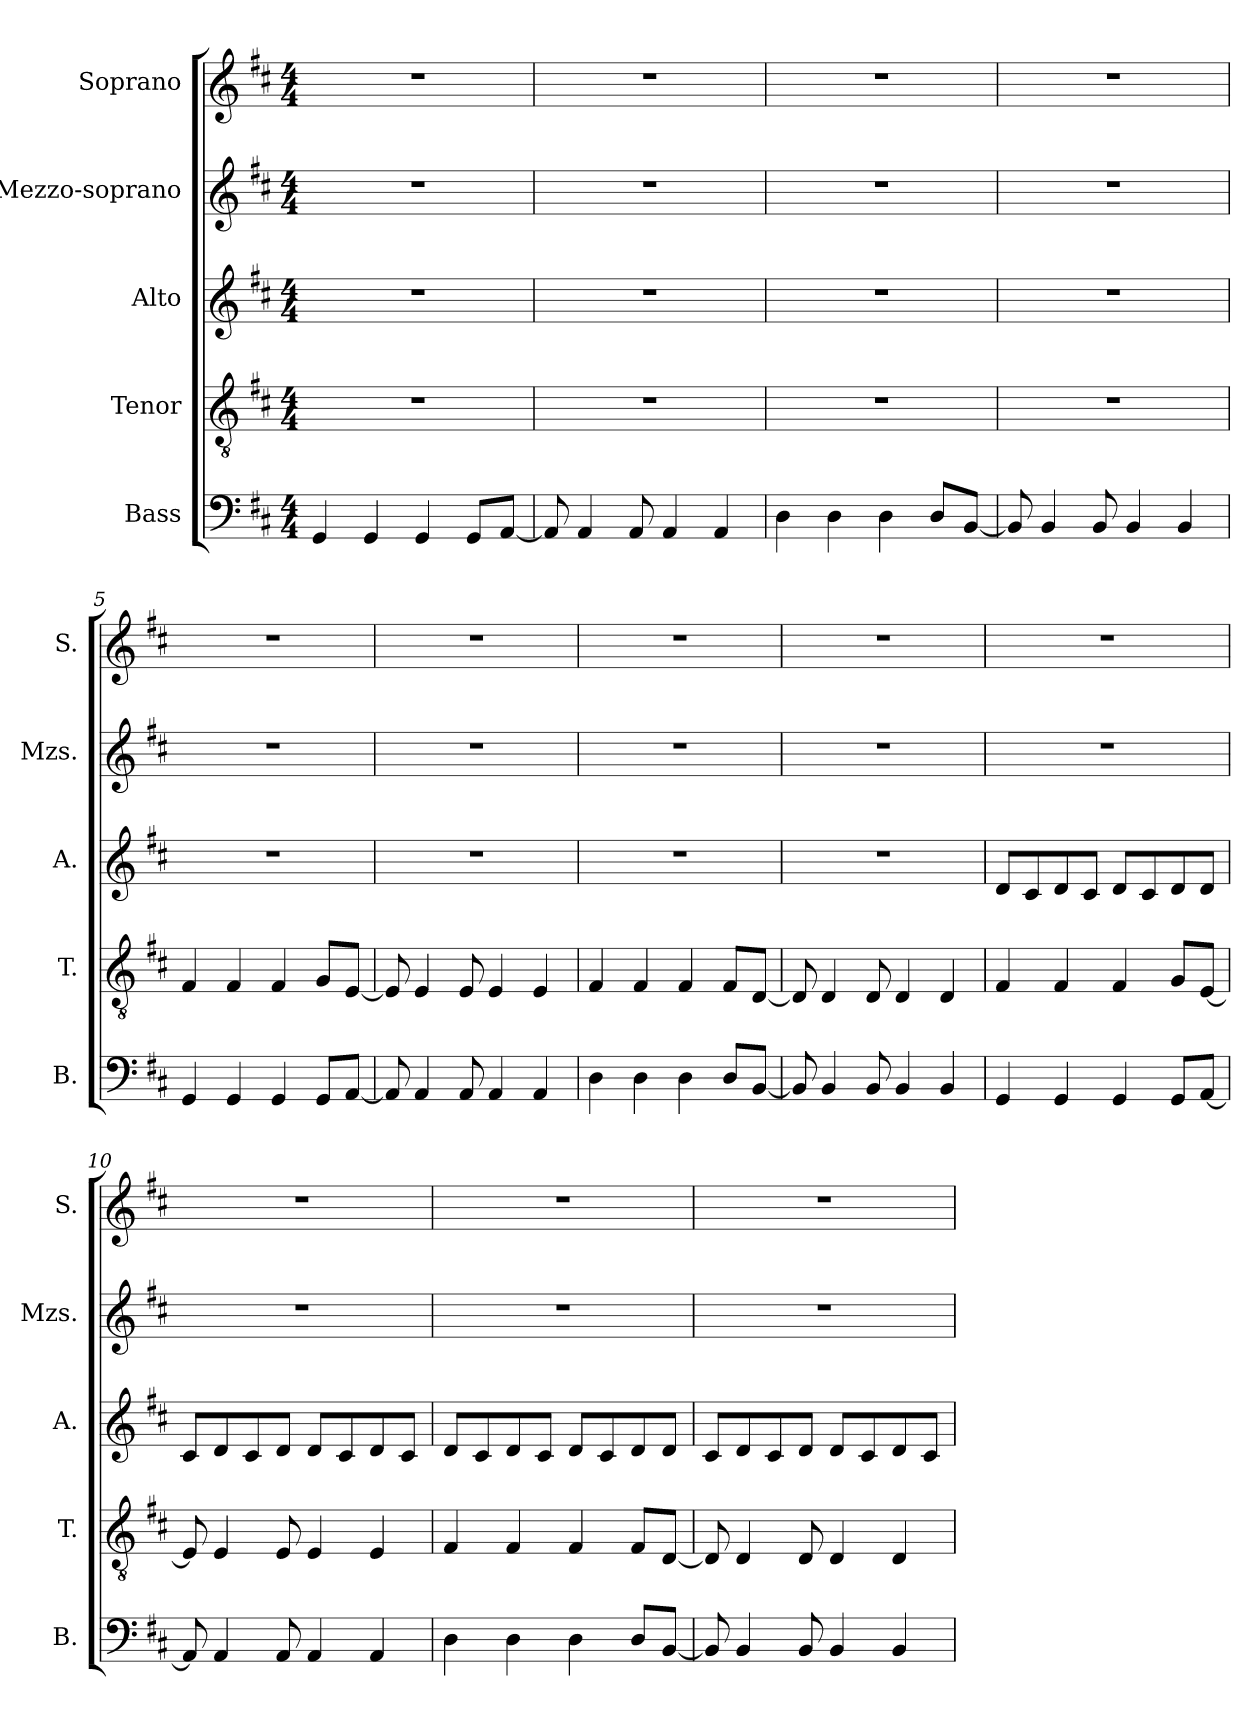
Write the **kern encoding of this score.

**kern	**kern	**kern	**kern	**kern
*part5	*part4	*part3	*part2	*part1
*staff5	*staff4	*staff3	*staff2	*staff1
*I"Bass	*I"Tenor	*I"Alto	*I"Mezzo-soprano	*I"Soprano
*I'B.	*I'T.	*I'A.	*I'Mzs.	*I'S.
*clefF4	*clefGv2	*clefG2	*clefG2	*clefG2
*k[f#c#]	*k[f#c#]	*k[f#c#]	*k[f#c#]	*k[f#c#]
*M4/4	*M4/4	*M4/4	*M4/4	*M4/4
*MM130	*MM130	*MM130	*MM130	*MM130
=1	=1	=1	=1	=1
4GG/	1r	1r	1r	1r
4GG/	.	.	.	.
4GG/	.	.	.	.
8GG/L	.	.	.	.
[8AA/J	.	.	.	.
=2	=2	=2	=2	=2
8AA/]	1r	1r	1r	1r
4AA/	.	.	.	.
8AA/	.	.	.	.
4AA/	.	.	.	.
4AA/	.	.	.	.
=3	=3	=3	=3	=3
4D\	1r	1r	1r	1r
4D\	.	.	.	.
4D\	.	.	.	.
8D/L	.	.	.	.
[8BB/J	.	.	.	.
=4	=4	=4	=4	=4
8BB/]	1r	1r	1r	1r
4BB/	.	.	.	.
8BB/	.	.	.	.
4BB/	.	.	.	.
4BB/	.	.	.	.
=5	=5	=5	=5	=5
4GG/	4F#/	1r	1r	1r
4GG/	4F#/	.	.	.
4GG/	4F#/	.	.	.
8GG/L	8G/L	.	.	.
[8AA/J	[8E/J	.	.	.
!!LO:LB:g=z
=6	=6	=6	=6	=6
8AA/]	8E/]	1r	1r	1r
4AA/	4E/	.	.	.
8AA/	8E/	.	.	.
4AA/	4E/	.	.	.
4AA/	4E/	.	.	.
=7	=7	=7	=7	=7
4D\	4F#/	1r	1r	1r
4D\	4F#/	.	.	.
4D\	4F#/	.	.	.
8D/L	8F#/L	.	.	.
[8BB/J	[8D/J	.	.	.
=8	=8	=8	=8	=8
8BB/]	8D/]	1r	1r	1r
4BB/	4D/	.	.	.
8BB/	8D/	.	.	.
4BB/	4D/	.	.	.
4BB/	4D/	.	.	.
=9	=9	=9	=9	=9
4GG/	4F#/	8d/L	1r	1r
.	.	8c#/	.	.
4GG/	4F#/	8d/	.	.
.	.	8c#/J	.	.
4GG/	4F#/	8d/L	.	.
.	.	8c#/	.	.
8GG/L	8G/L	8d/	.	.
[8AA/J	[8E/J	8d/J	.	.
=10	=10	=10	=10	=10
8AA/]	8E/]	8c#/L	1r	1r
4AA/	4E/	8d/	.	.
.	.	8c#/	.	.
8AA/	8E/	8d/J	.	.
4AA/	4E/	8d/L	.	.
.	.	8c#/	.	.
4AA/	4E/	8d/	.	.
.	.	8c#/J	.	.
!!LO:PB:g=z
=11	=11	=11	=11	=11
4D\	4F#/	8d/L	1r	1r
.	.	8c#/	.	.
4D\	4F#/	8d/	.	.
.	.	8c#/J	.	.
4D\	4F#/	8d/L	.	.
.	.	8c#/	.	.
8D/L	8F#/L	8d/	.	.
[8BB/J	[8D/J	8d/J	.	.
=12	=12	=12	=12	=12
8BB/]	8D/]	8c#/L	1r	1r
4BB/	4D/	8d/	.	.
.	.	8c#/	.	.
8BB/	8D/	8d/J	.	.
4BB/	4D/	8d/L	.	.
.	.	8c#/	.	.
4BB/	4D/	8d/	.	.
.	.	8c#/J	.	.
=	=	=	=	=
*-	*-	*-	*-	*-
